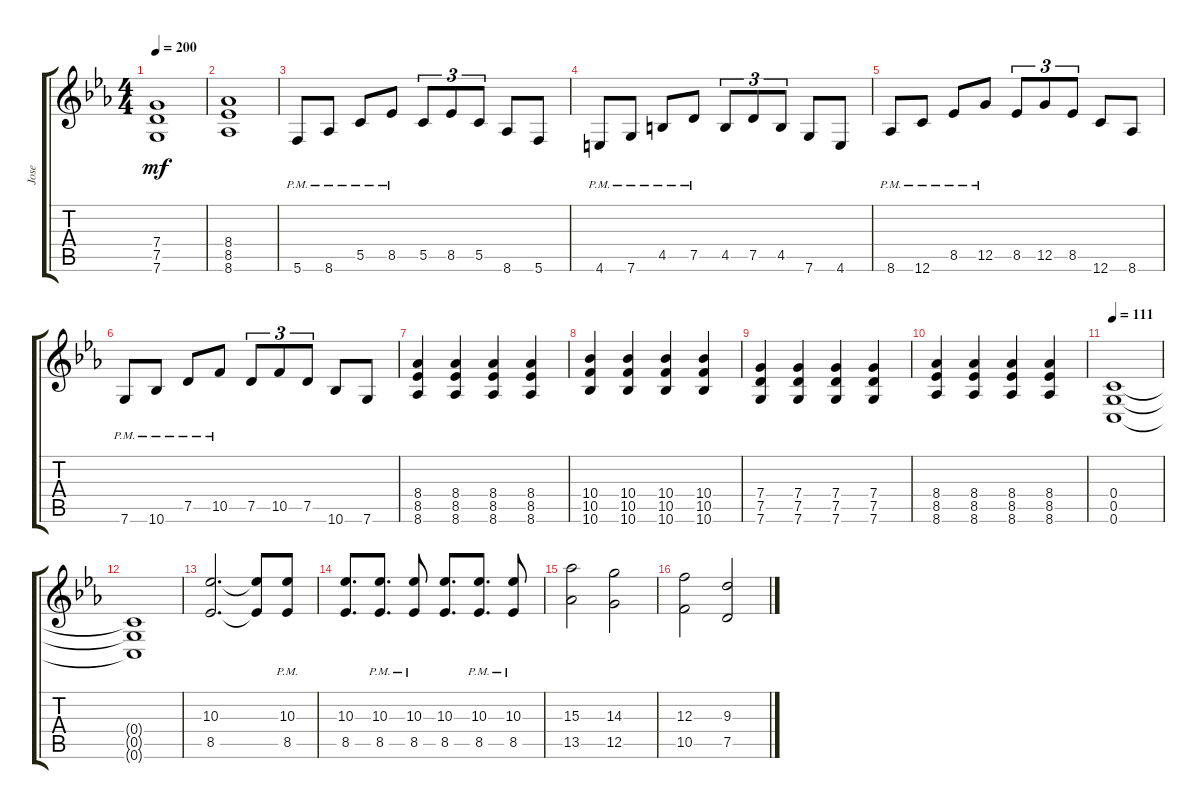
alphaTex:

\track ("Jose" "Jose") {instrument distortionguitar}
\staff {score tabs}
\tuning (D4 A3 F3 C3 G2 C2) {hide}
\ts (4 4)
\tempo 200
\clef g2
\ks cminor
(7.4 7.5 7.6).1{dy mf} |
(8.4 8.5 8.6).1 |
5.6{pm}.8 8.6{pm}.8 5.5{pm}.8 8.5{pm}.8 5.5.8{tu (3 2)} 8.5.8{tu (3 2)} 5.5.8{tu (3 2)} 8.6.8 5.6.8 |
4.6{pm}.8 7.6{pm}.8 4.5{pm}.8 7.5{pm}.8 4.5.8{tu (3 2)} 7.5.8{tu (3 2)} 4.5.8{tu (3 2)} 7.6.8 4.6.8 |
8.6{pm}.8 12.6{pm}.8 8.5{pm}.8 12.5{pm}.8 8.5.8{tu (3 2)} 12.5.8{tu (3 2)} 8.5.8{tu (3 2)} 12.6.8 8.6.8 |
7.6{pm}.8 10.6{pm}.8 7.5{pm}.8 10.5{pm}.8 7.5.8{tu (3 2)} 10.5.8{tu (3 2)} 7.5.8{tu (3 2)} 10.6.8 7.6.8 |
(8.4 8.5 8.6).4 (8.4 8.5 8.6).4 (8.4 8.5 8.6).4 (8.4 8.5 8.6).4 |
(10.4 10.5 10.6).4 (10.4 10.5 10.6).4 (10.4 10.5 10.6).4 (10.4 10.5 10.6).4 |
(7.4 7.5 7.6).4 (7.4 7.5 7.6).4 (7.4 7.5 7.6).4 (7.4 7.5 7.6).4 |
(8.4 8.5 8.6).4 (8.4 8.5 8.6).4 (8.4 8.5 8.6).4 (8.4 8.5 8.6).4 |
\tempo 111
(0.4 0.5 0.6).1 |
(0.4{t} 0.5{t} 0.6{t}).1 |
(10.3 8.5).2{d} (10.3{t} 8.5{t}).8 (10.3 8.5{pm}).8 |
(10.3 8.5).8{d} (10.3 8.5{pm}).8{d} (10.3 8.5{pm}).8 (10.3 8.5).8{d} (10.3 8.5{pm}).8{d} (10.3 8.5{pm}).8 |
(15.3 13.5).2 (14.3 12.5).2 |
(12.3 10.5).2 (9.3 7.5).2
